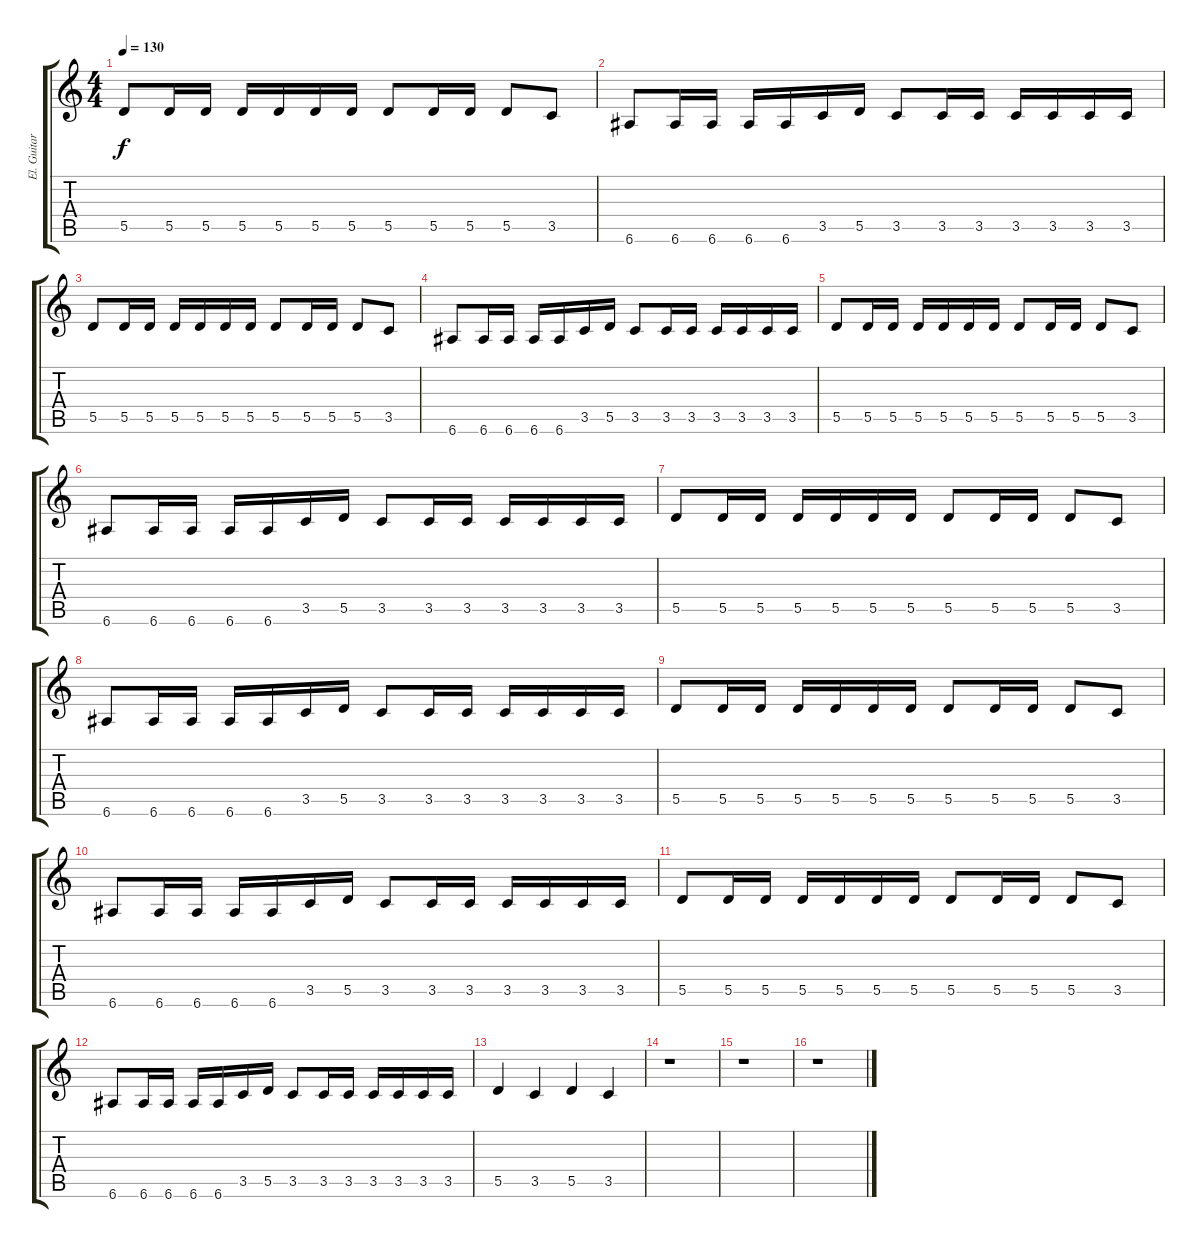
\track ("El. Guitar 2 (Rythm)" "El. Guitar") {instrument distortionguitar}
\staff {score tabs}
\tuning (E4 B3 G3 D3 A2 E2) {hide}
\ts (4 4)
\tempo 130
\clef g2
\ks c
5.5.8{dy f} 5.5.16 5.5.16 5.5.16 5.5.16 5.5.16 5.5.16 5.5.8 5.5.16 5.5.16 5.5.8 3.5.8 |
6.6.8 6.6.16 6.6.16 6.6.16 6.6.16 3.5.16 5.5.16 3.5.8 3.5.16 3.5.16 3.5.16 3.5.16 3.5.16 3.5.16 |
5.5.8 5.5.16 5.5.16 5.5.16 5.5.16 5.5.16 5.5.16 5.5.8 5.5.16 5.5.16 5.5.8 3.5.8 |
6.6.8 6.6.16 6.6.16 6.6.16 6.6.16 3.5.16 5.5.16 3.5.8 3.5.16 3.5.16 3.5.16 3.5.16 3.5.16 3.5.16 |
5.5.8 5.5.16 5.5.16 5.5.16 5.5.16 5.5.16 5.5.16 5.5.8 5.5.16 5.5.16 5.5.8 3.5.8 |
6.6.8 6.6.16 6.6.16 6.6.16 6.6.16 3.5.16 5.5.16 3.5.8 3.5.16 3.5.16 3.5.16 3.5.16 3.5.16 3.5.16 |
5.5.8 5.5.16 5.5.16 5.5.16 5.5.16 5.5.16 5.5.16 5.5.8 5.5.16 5.5.16 5.5.8 3.5.8 |
6.6.8 6.6.16 6.6.16 6.6.16 6.6.16 3.5.16 5.5.16 3.5.8 3.5.16 3.5.16 3.5.16 3.5.16 3.5.16 3.5.16 |
5.5.8 5.5.16 5.5.16 5.5.16 5.5.16 5.5.16 5.5.16 5.5.8 5.5.16 5.5.16 5.5.8 3.5.8 |
6.6.8 6.6.16 6.6.16 6.6.16 6.6.16 3.5.16 5.5.16 3.5.8 3.5.16 3.5.16 3.5.16 3.5.16 3.5.16 3.5.16 |
5.5.8 5.5.16 5.5.16 5.5.16 5.5.16 5.5.16 5.5.16 5.5.8 5.5.16 5.5.16 5.5.8 3.5.8 |
6.6.8 6.6.16 6.6.16 6.6.16 6.6.16 3.5.16 5.5.16 3.5.8 3.5.16 3.5.16 3.5.16 3.5.16 3.5.16 3.5.16 |
5.5.4 3.5.4 5.5.4 3.5.4 |
r.1 |
r.1 |
r.1
